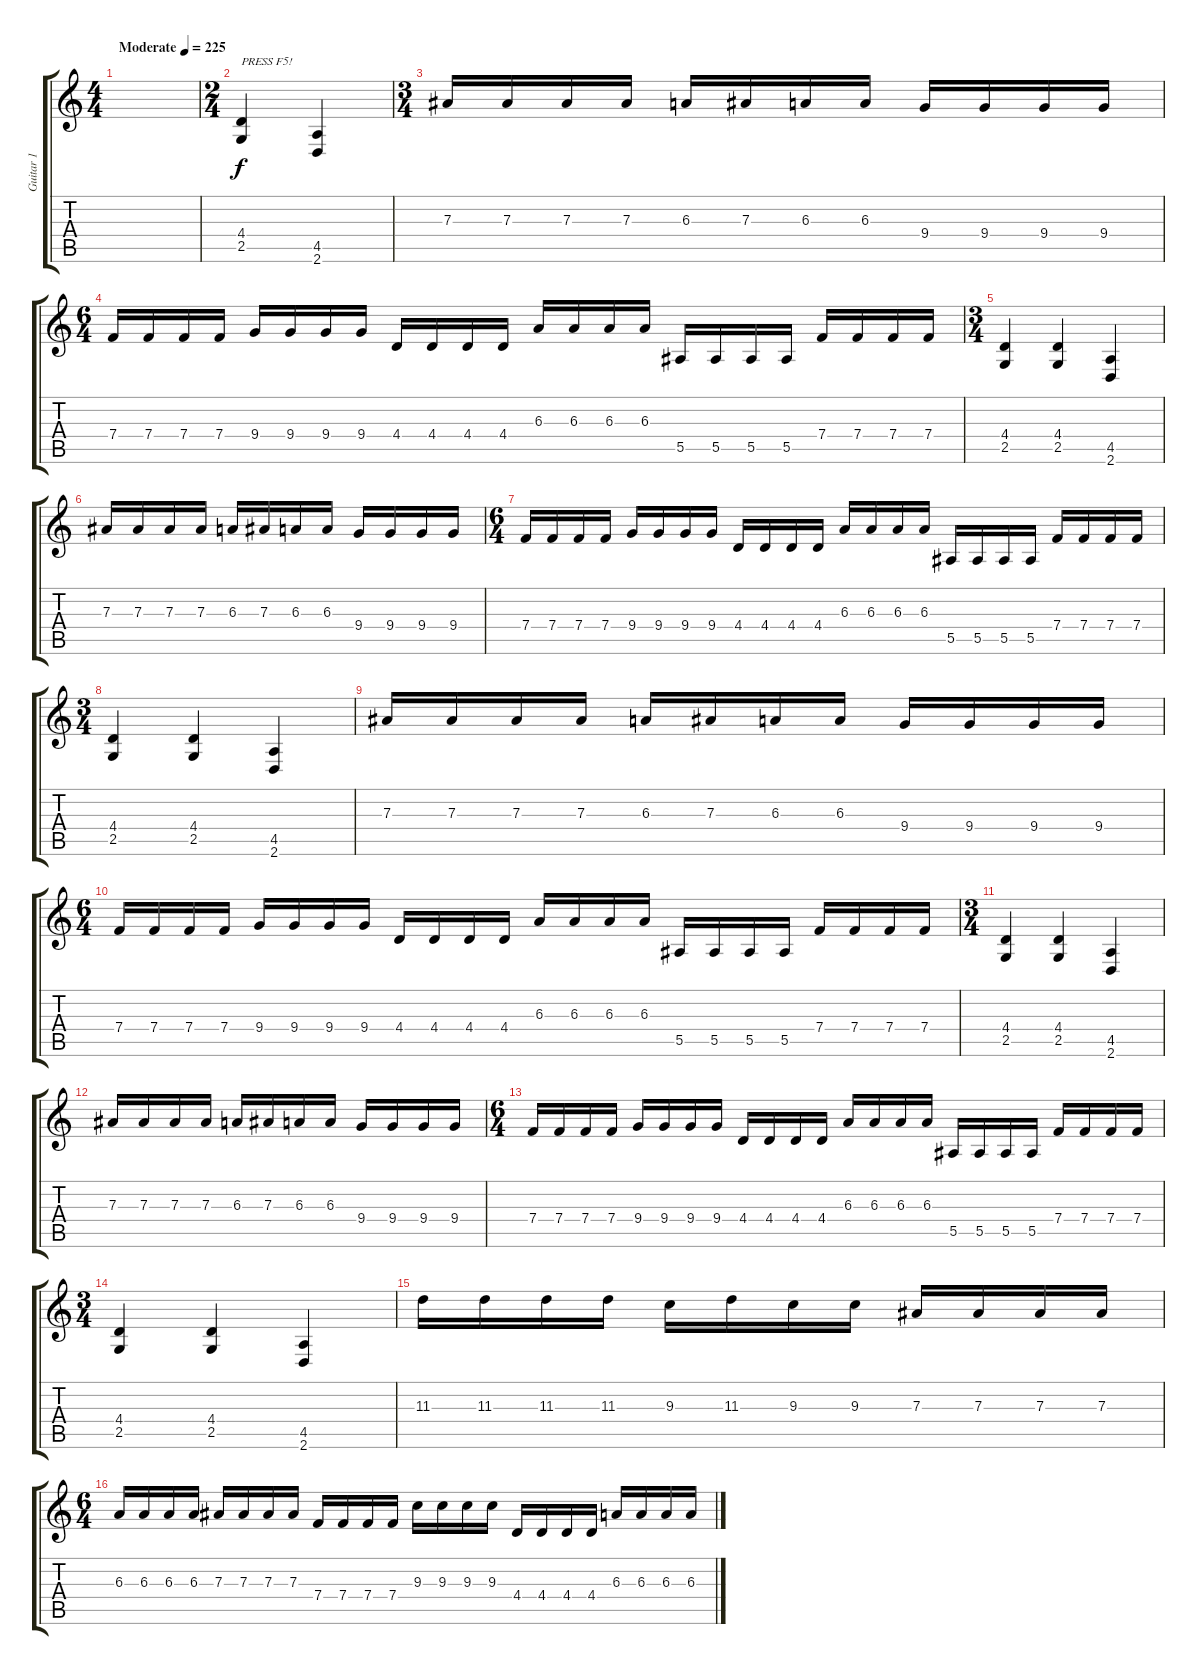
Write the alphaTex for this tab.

\track ("Guitar 1" "Guitar 1") {instrument distortionguitar}
\staff {score tabs}
\tuning (C4 G3 Eb3 Bb2 F2 C2) {hide}
\ts (4 4)
\tempo (225 "Moderate")
\clef g2
\ks c
|
\ts (2 4)
(4.4 2.5).4{txt "PRESS F5!"} (4.5 2.6).4 |
\ts (3 4)
7.3.16 7.3.16 7.3.16 7.3.16 6.3.16 7.3.16 6.3.16 6.3.16 9.4.16 9.4.16 9.4.16 9.4.16 |
\ts (6 4)
7.4.16 7.4.16 7.4.16 7.4.16 9.4.16 9.4.16 9.4.16 9.4.16 4.4.16 4.4.16 4.4.16 4.4.16 6.3.16 6.3.16 6.3.16 6.3.16 5.5.16 5.5.16 5.5.16 5.5.16 7.4.16 7.4.16 7.4.16 7.4.16 |
\ts (3 4)
(4.4 2.5).4 (4.4 2.5).4 (4.5 2.6).4 |
7.3.16 7.3.16 7.3.16 7.3.16 6.3.16 7.3.16 6.3.16 6.3.16 9.4.16 9.4.16 9.4.16 9.4.16 |
\ts (6 4)
7.4.16 7.4.16 7.4.16 7.4.16 9.4.16 9.4.16 9.4.16 9.4.16 4.4.16 4.4.16 4.4.16 4.4.16 6.3.16 6.3.16 6.3.16 6.3.16 5.5.16 5.5.16 5.5.16 5.5.16 7.4.16 7.4.16 7.4.16 7.4.16 |
\ts (3 4)
(4.4 2.5).4 (4.4 2.5).4 (4.5 2.6).4 |
7.3.16 7.3.16 7.3.16 7.3.16 6.3.16 7.3.16 6.3.16 6.3.16 9.4.16 9.4.16 9.4.16 9.4.16 |
\ts (6 4)
7.4.16 7.4.16 7.4.16 7.4.16 9.4.16 9.4.16 9.4.16 9.4.16 4.4.16 4.4.16 4.4.16 4.4.16 6.3.16 6.3.16 6.3.16 6.3.16 5.5.16 5.5.16 5.5.16 5.5.16 7.4.16 7.4.16 7.4.16 7.4.16 |
\ts (3 4)
(4.4 2.5).4 (4.4 2.5).4 (4.5 2.6).4 |
7.3.16 7.3.16 7.3.16 7.3.16 6.3.16 7.3.16 6.3.16 6.3.16 9.4.16 9.4.16 9.4.16 9.4.16 |
\ts (6 4)
7.4.16 7.4.16 7.4.16 7.4.16 9.4.16 9.4.16 9.4.16 9.4.16 4.4.16 4.4.16 4.4.16 4.4.16 6.3.16 6.3.16 6.3.16 6.3.16 5.5.16 5.5.16 5.5.16 5.5.16 7.4.16 7.4.16 7.4.16 7.4.16 |
\ts (3 4)
(4.4 2.5).4 (4.4 2.5).4 (4.5 2.6).4 |
11.3.16 11.3.16 11.3.16 11.3.16 9.3.16 11.3.16 9.3.16 9.3.16 7.3.16 7.3.16 7.3.16 7.3.16 |
\ts (6 4)
6.3.16 6.3.16 6.3.16 6.3.16 7.3.16 7.3.16 7.3.16 7.3.16 7.4.16 7.4.16 7.4.16 7.4.16 9.3.16 9.3.16 9.3.16 9.3.16 4.4.16 4.4.16 4.4.16 4.4.16 6.3.16 6.3.16 6.3.16 6.3.16
